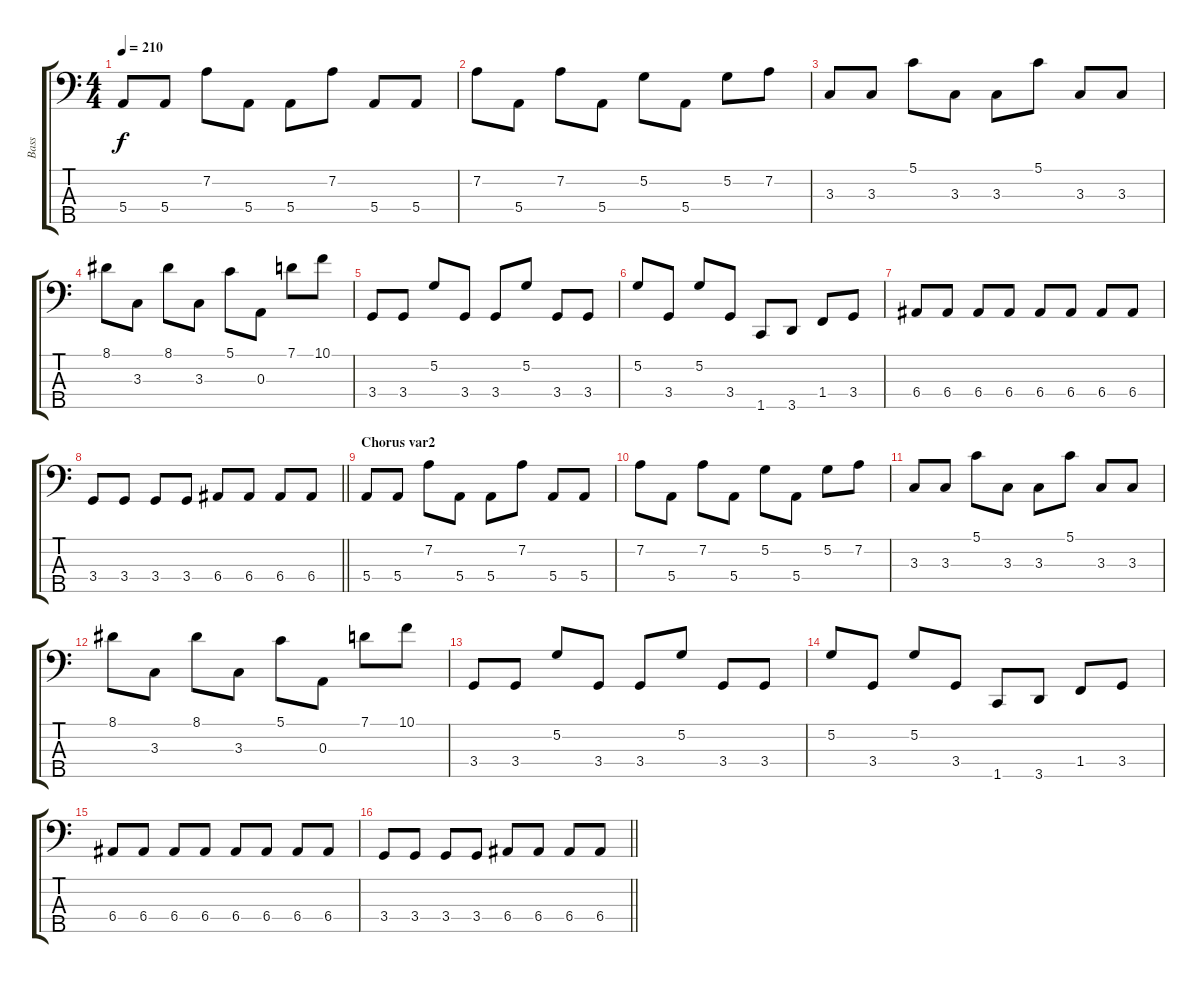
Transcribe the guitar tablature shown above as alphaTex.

\track ("Bass" "Bass") {instrument electricbasspick}
\staff {score tabs}
\tuning (G2 D2 A1 E1 B0) {hide}
\ts (4 4)
\tempo 210
\clef f4
\ks c
5.4.8{dy f} 5.4.8 7.2.8 5.4.8 5.4.8 7.2.8 5.4.8 5.4.8 |
7.2.8 5.4.8 7.2.8 5.4.8 5.2.8 5.4.8 5.2.8 7.2.8 |
3.3.8 3.3.8 5.1.8 3.3.8 3.3.8 5.1.8 3.3.8 3.3.8 |
8.1.8 3.3.8 8.1.8 3.3.8 5.1.8 0.3.8 7.1.8 10.1.8 |
3.4.8 3.4.8 5.2.8 3.4.8 3.4.8 5.2.8 3.4.8 3.4.8 |
5.2.8 3.4.8 5.2.8 3.4.8 1.5.8 3.5.8 1.4.8 3.4.8 |
6.4.8 6.4.8 6.4.8 6.4.8 6.4.8 6.4.8 6.4.8 6.4.8 |
\barLineRight lightlight
3.4.8 3.4.8 3.4.8 3.4.8 6.4.8 6.4.8 6.4.8 6.4.8 |
\section ("" "Chorus var2")
5.4.8 5.4.8 7.2.8 5.4.8 5.4.8 7.2.8 5.4.8 5.4.8 |
7.2.8 5.4.8 7.2.8 5.4.8 5.2.8 5.4.8 5.2.8 7.2.8 |
3.3.8 3.3.8 5.1.8 3.3.8 3.3.8 5.1.8 3.3.8 3.3.8 |
8.1.8 3.3.8 8.1.8 3.3.8 5.1.8 0.3.8 7.1.8 10.1.8 |
3.4.8 3.4.8 5.2.8 3.4.8 3.4.8 5.2.8 3.4.8 3.4.8 |
5.2.8 3.4.8 5.2.8 3.4.8 1.5.8 3.5.8 1.4.8 3.4.8 |
6.4.8 6.4.8 6.4.8 6.4.8 6.4.8 6.4.8 6.4.8 6.4.8 |
\barLineRight lightlight
3.4.8 3.4.8 3.4.8 3.4.8 6.4.8 6.4.8 6.4.8 6.4.8
